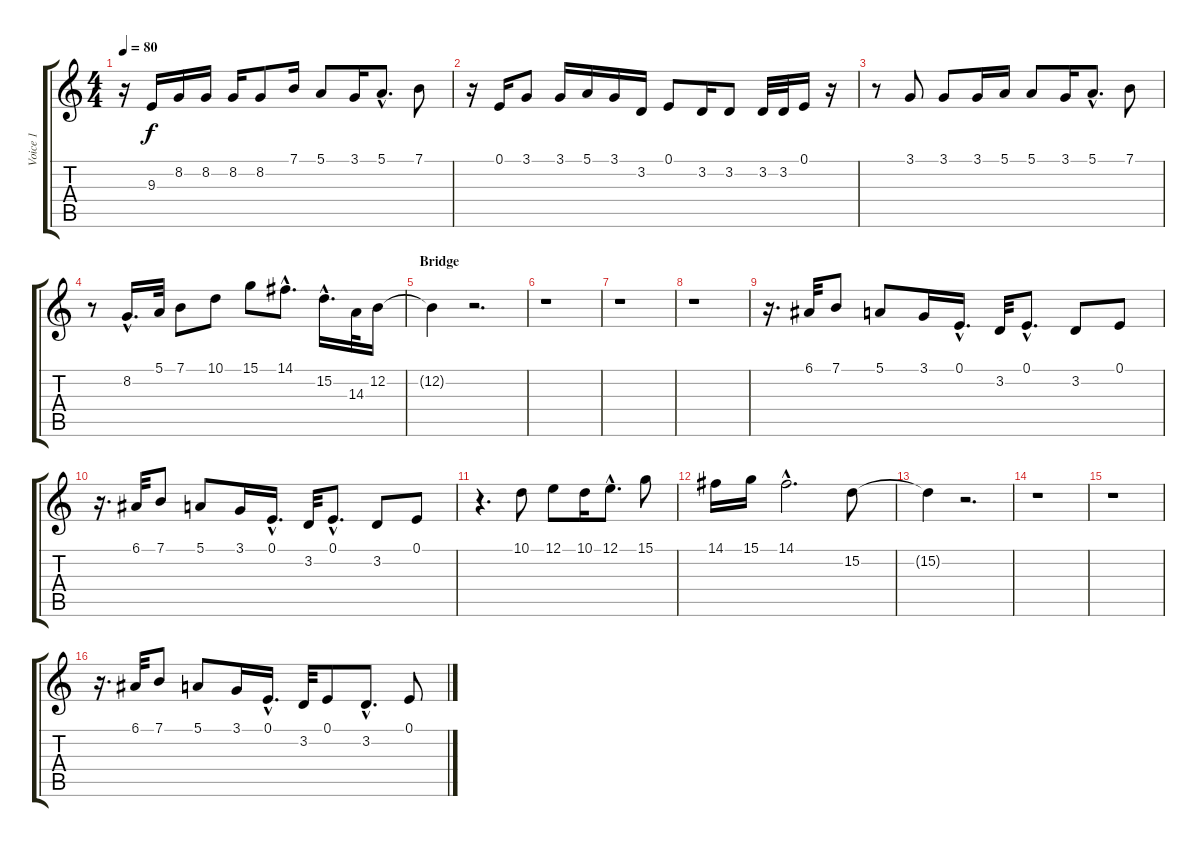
\track ("Voice 1" "Voice 1") {instrument lead2sawtooth}
\staff {score tabs}
\tuning (E4 B3 G3 D3 A2 E2) {hide}
\ts (4 4)
\tempo 80
\clef g2
\ks c
r.16{dy f} 9.3.16 8.2.16 8.2.16 8.2.16 8.2.8 7.1.16 5.1.8 3.1.16 5.1{hac}.8{d} 7.1.8 |
r.16 0.1.16 3.1.8 3.1.16 5.1.16 3.1.16 3.2.16 0.1.8 3.2.16 3.2.8 3.2.32 3.2.32 0.1.16 r.16 |
r.8 3.1.8 3.1.8 3.1.16 5.1.16 5.1.8 3.1.16 5.1{hac}.8{d} 7.1.8 |
r.8 8.2{hac}.16{d} 5.1.32 7.1.8 10.1.8 15.1.8 14.1{hac}.8{d} 15.2{hac}.16{d} 14.3.32 12.2.16 |
\section ("" "Bridge")
12.2{t}.4 r.2{d} |
r.1 |
r.1 |
r.1 |
r.16{d} 6.1.32{instrument lead6voice} 7.1.8 5.1.8 3.1.16 0.1{hac}.16{d} 3.2.32 0.1{hac}.8{d} 3.2.8 0.1.8 |
r.16{d} 6.1.32 7.1.8 5.1.8 3.1.16 0.1{hac}.16{d} 3.2.32 0.1{hac}.8{d} 3.2.8 0.1.8 |
r.4{d} 10.1.8 12.1.8 10.1.16 12.1{hac}.8{d} 15.1.8 |
14.1.16 15.1.16 14.1{hac}.2{d} 15.2.8 |
15.2{t}.4 r.2{d} |
r.1 |
r.1 |
r.16{d} 6.1.32 7.1.8 5.1.8 3.1.16 0.1{hac}.16{d} 3.2.32 0.1.8 3.2{hac}.8{d} 0.1.8
